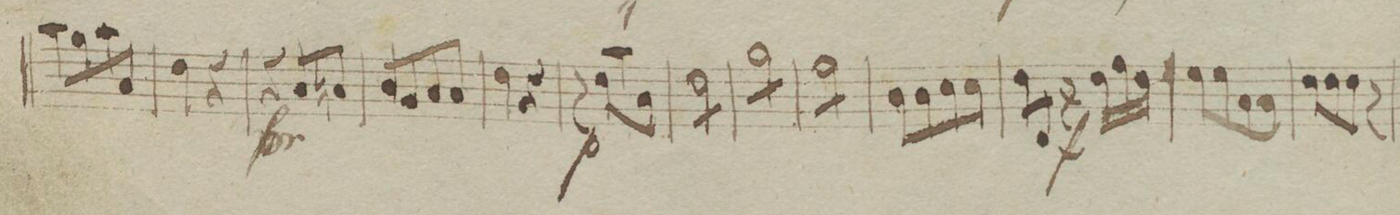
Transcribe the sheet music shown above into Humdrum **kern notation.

**kern	**dynam
*I"Viola	*
*clefC3	*
*k[b-e-a-]	*
*M2/4	*
8b-\L	.
8a-\	.
8b-\	.
8B-/J	.
=26	=26
4e-\	.
4r	.
=27	=27
4r	f
8B-/L	.
8Bn/J	.
=28	=28
8c/L	.
8A-/	.
8B-/	.
8B-/J	.
=29	=29
4e-\	.
4r	.
=30	=30
8r	p
8e-\L	.
8b-\	.
8B-\J	.
=31	=31
*tremolo	*
8g\L	.
8g\	.
8g\	.
8g\J	.
=32	=32
8a-\L	.
8a-\	.
8a-\	.
8a-\J	.
=33	=33
8g\L	.
8g\	.
8g\	.
8g\J	.
*Xtremolo	*
=34	=34
8c\L	.
8c\	.
8d\	.
8d\J	.
=35	=35
8e-\L	.
8E-/J	.
16r	f
16e-\LL	.
16g\	.
16e-\JJ	.
=36	=36
8f\L	.
8f\	.
8B-\	.
8B-\J	.
=37	=37
8e-\L	.
8e-\	.
8e-\J	.
8r	.
=38	=38
*-	*-
